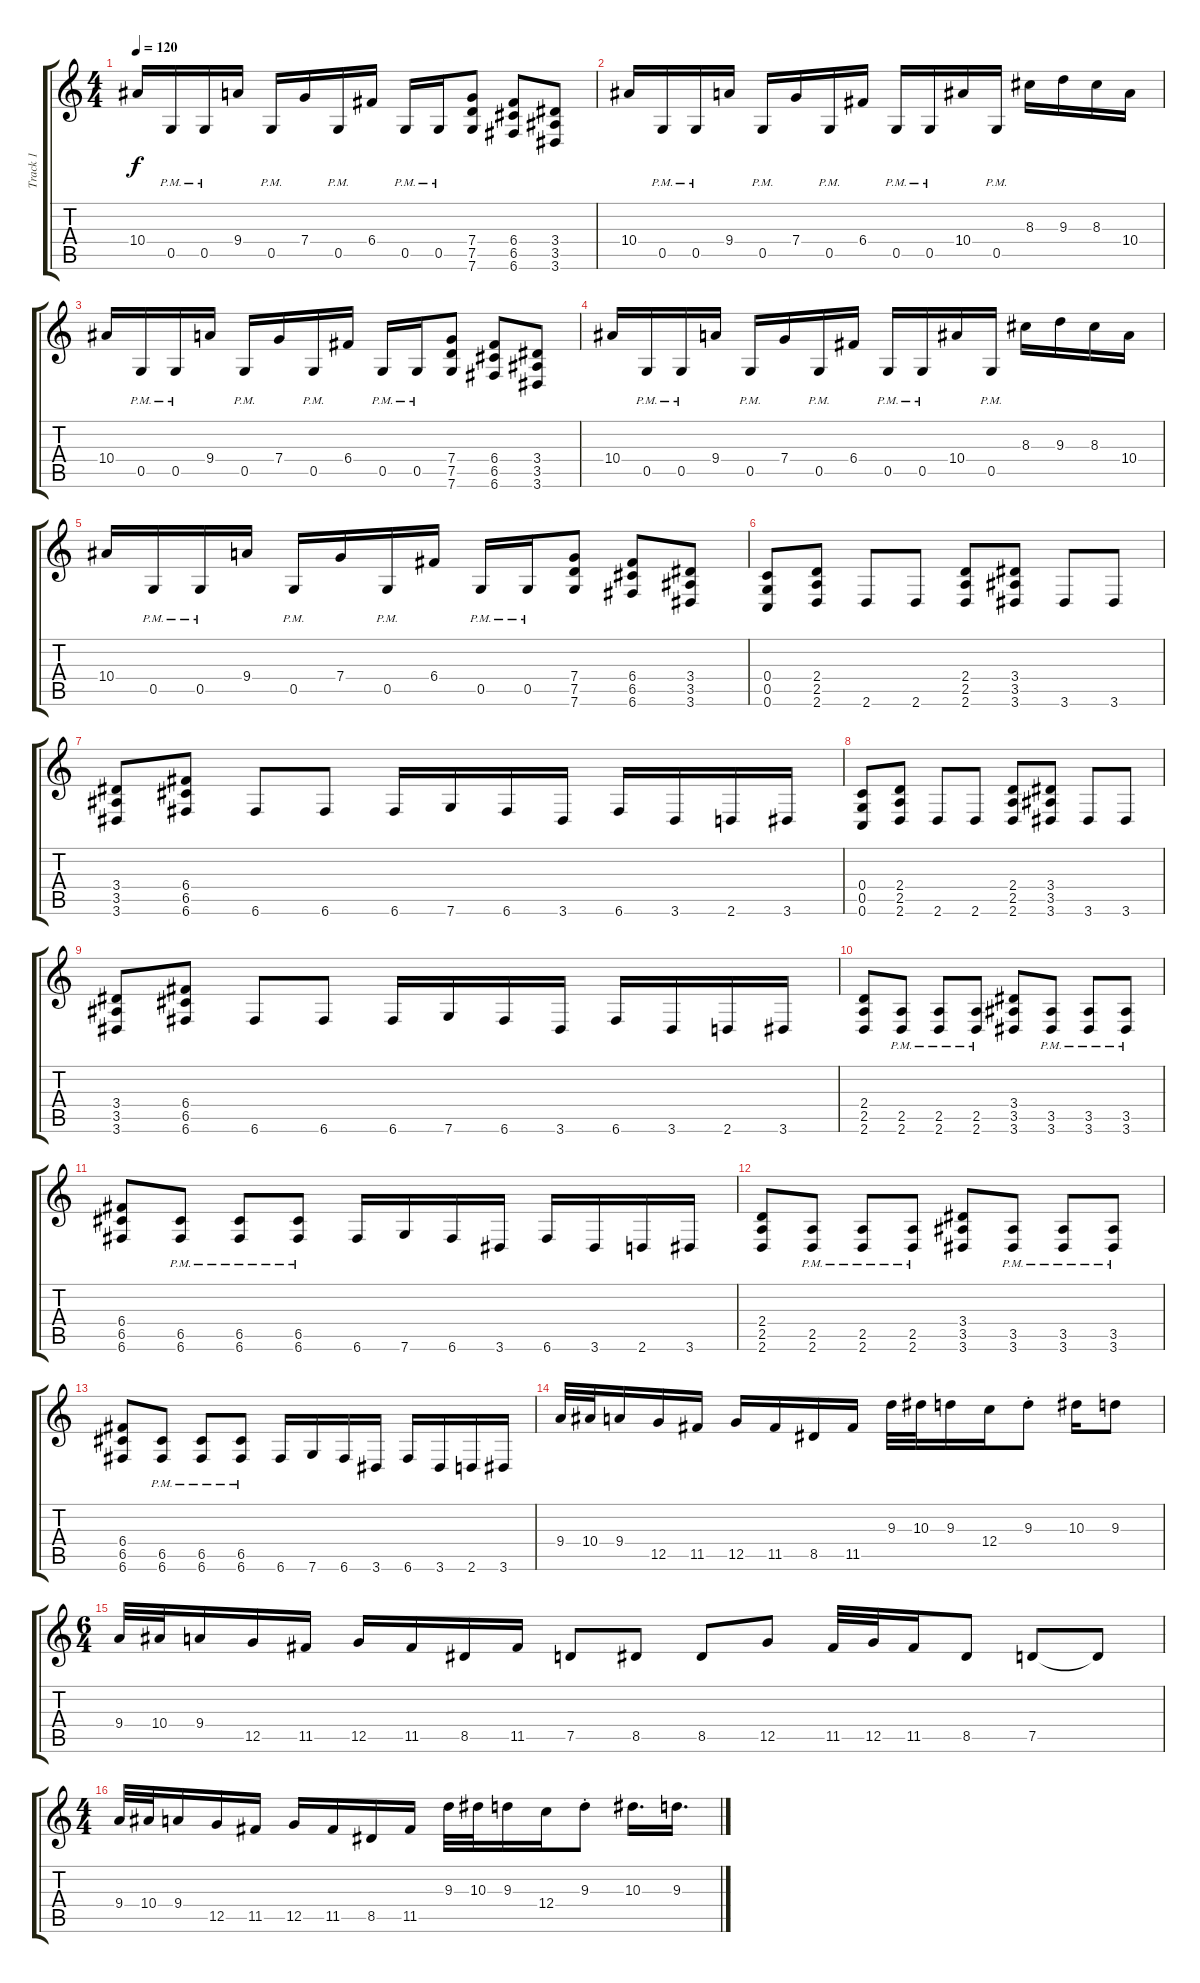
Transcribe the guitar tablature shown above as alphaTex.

\track ("Track 1" "Track 1") {instrument distortionguitar}
\staff {score tabs}
\tuning (D4 A3 F3 C3 G2 C2) {hide}
\ts (4 4)
\tempo 120
\clef g2
\ks c
10.4.16{dy f} 0.5{pm}.16 0.5{pm}.16 9.4.16 0.5{pm}.16 7.4.16 0.5{pm}.16 6.4.16 0.5{pm}.16 0.5{pm}.16 (7.4 7.5 7.6).8 (6.4 6.5 6.6).8 (3.4 3.5 3.6).8 |
10.4.16 0.5{pm}.16 0.5{pm}.16 9.4.16 0.5{pm}.16 7.4.16 0.5{pm}.16 6.4.16 0.5{pm}.16 0.5{pm}.16 10.4.16 0.5{pm}.16 8.3.16 9.3.16 8.3.16 10.4.16 |
10.4.16 0.5{pm}.16 0.5{pm}.16 9.4.16 0.5{pm}.16 7.4.16 0.5{pm}.16 6.4.16 0.5{pm}.16 0.5{pm}.16 (7.4 7.5 7.6).8 (6.4 6.5 6.6).8 (3.4 3.5 3.6).8 |
10.4.16 0.5{pm}.16 0.5{pm}.16 9.4.16 0.5{pm}.16 7.4.16 0.5{pm}.16 6.4.16 0.5{pm}.16 0.5{pm}.16 10.4.16 0.5{pm}.16 8.3.16 9.3.16 8.3.16 10.4.16 |
10.4.16 0.5{pm}.16 0.5{pm}.16 9.4.16 0.5{pm}.16 7.4.16 0.5{pm}.16 6.4.16 0.5{pm}.16 0.5{pm}.16 (7.4 7.5 7.6).8 (6.4 6.5 6.6).8 (3.4 3.5 3.6).8 |
(0.4 0.5 0.6).8 (2.4 2.5 2.6).8 2.6.8 2.6.8 (2.4 2.5 2.6).8 (3.4 3.5 3.6).8 3.6.8 3.6.8 |
(3.4 3.5 3.6).8 (6.4 6.5 6.6).8 6.6.8 6.6.8 6.6.16 7.6.16 6.6.16 3.6.16 6.6.16 3.6.16 2.6.16 3.6.16 |
(0.4 0.5 0.6).8 (2.4 2.5 2.6).8 2.6.8 2.6.8 (2.4 2.5 2.6).8 (3.4 3.5 3.6).8 3.6.8 3.6.8 |
(3.4 3.5 3.6).8 (6.4 6.5 6.6).8 6.6.8 6.6.8 6.6.16 7.6.16 6.6.16 3.6.16 6.6.16 3.6.16 2.6.16 3.6.16 |
(2.4 2.5 2.6).8 (2.5{pm} 2.6{pm}).8 (2.5{pm} 2.6{pm}).8 (2.5{pm} 2.6{pm}).8 (3.4 3.5 3.6).8 (3.5{pm} 3.6{pm}).8 (3.5{pm} 3.6{pm}).8 (3.5{pm} 3.6{pm}).8 |
(6.4 6.5 6.6).8 (6.5{pm} 6.6{pm}).8 (6.5{pm} 6.6{pm}).8 (6.5{pm} 6.6{pm}).8 6.6.16 7.6.16 6.6.16 3.6.16 6.6.16 3.6.16 2.6.16 3.6.16 |
(2.4 2.5 2.6).8 (2.5{pm} 2.6{pm}).8 (2.5{pm} 2.6{pm}).8 (2.5{pm} 2.6{pm}).8 (3.4 3.5 3.6).8 (3.5{pm} 3.6{pm}).8 (3.5{pm} 3.6{pm}).8 (3.5{pm} 3.6{pm}).8 |
(6.4 6.5 6.6).8 (6.5{pm} 6.6{pm}).8 (6.5{pm} 6.6{pm}).8 (6.5{pm} 6.6{pm}).8 6.6.16 7.6.16 6.6.16 3.6.16 6.6.16 3.6.16 2.6.16 3.6.16 |
9.4.32 10.4.32 9.4.16 12.5.16 11.5.16 12.5.16 11.5.16 8.5.16 11.5.16 9.3.32 10.3.32 9.3.16 12.4.16 9.3{st}.8 10.3.16 9.3.8 |
\ts (6 4)
9.4.32 10.4.32 9.4.16 12.5.16 11.5.16 12.5.16 11.5.16 8.5.16 11.5.16 7.5.8 8.5.8 8.5.8 12.5.8 11.5.32 12.5.32 11.5.16 8.5.8 7.5.8 7.5{t}.8 |
\ts (4 4)
9.4.32 10.4.32 9.4.16 12.5.16 11.5.16 12.5.16 11.5.16 8.5.16 11.5.16 9.3.32 10.3.32 9.3.16 12.4.16 9.3{st}.8 10.3.16{d} 9.3.16{d}
